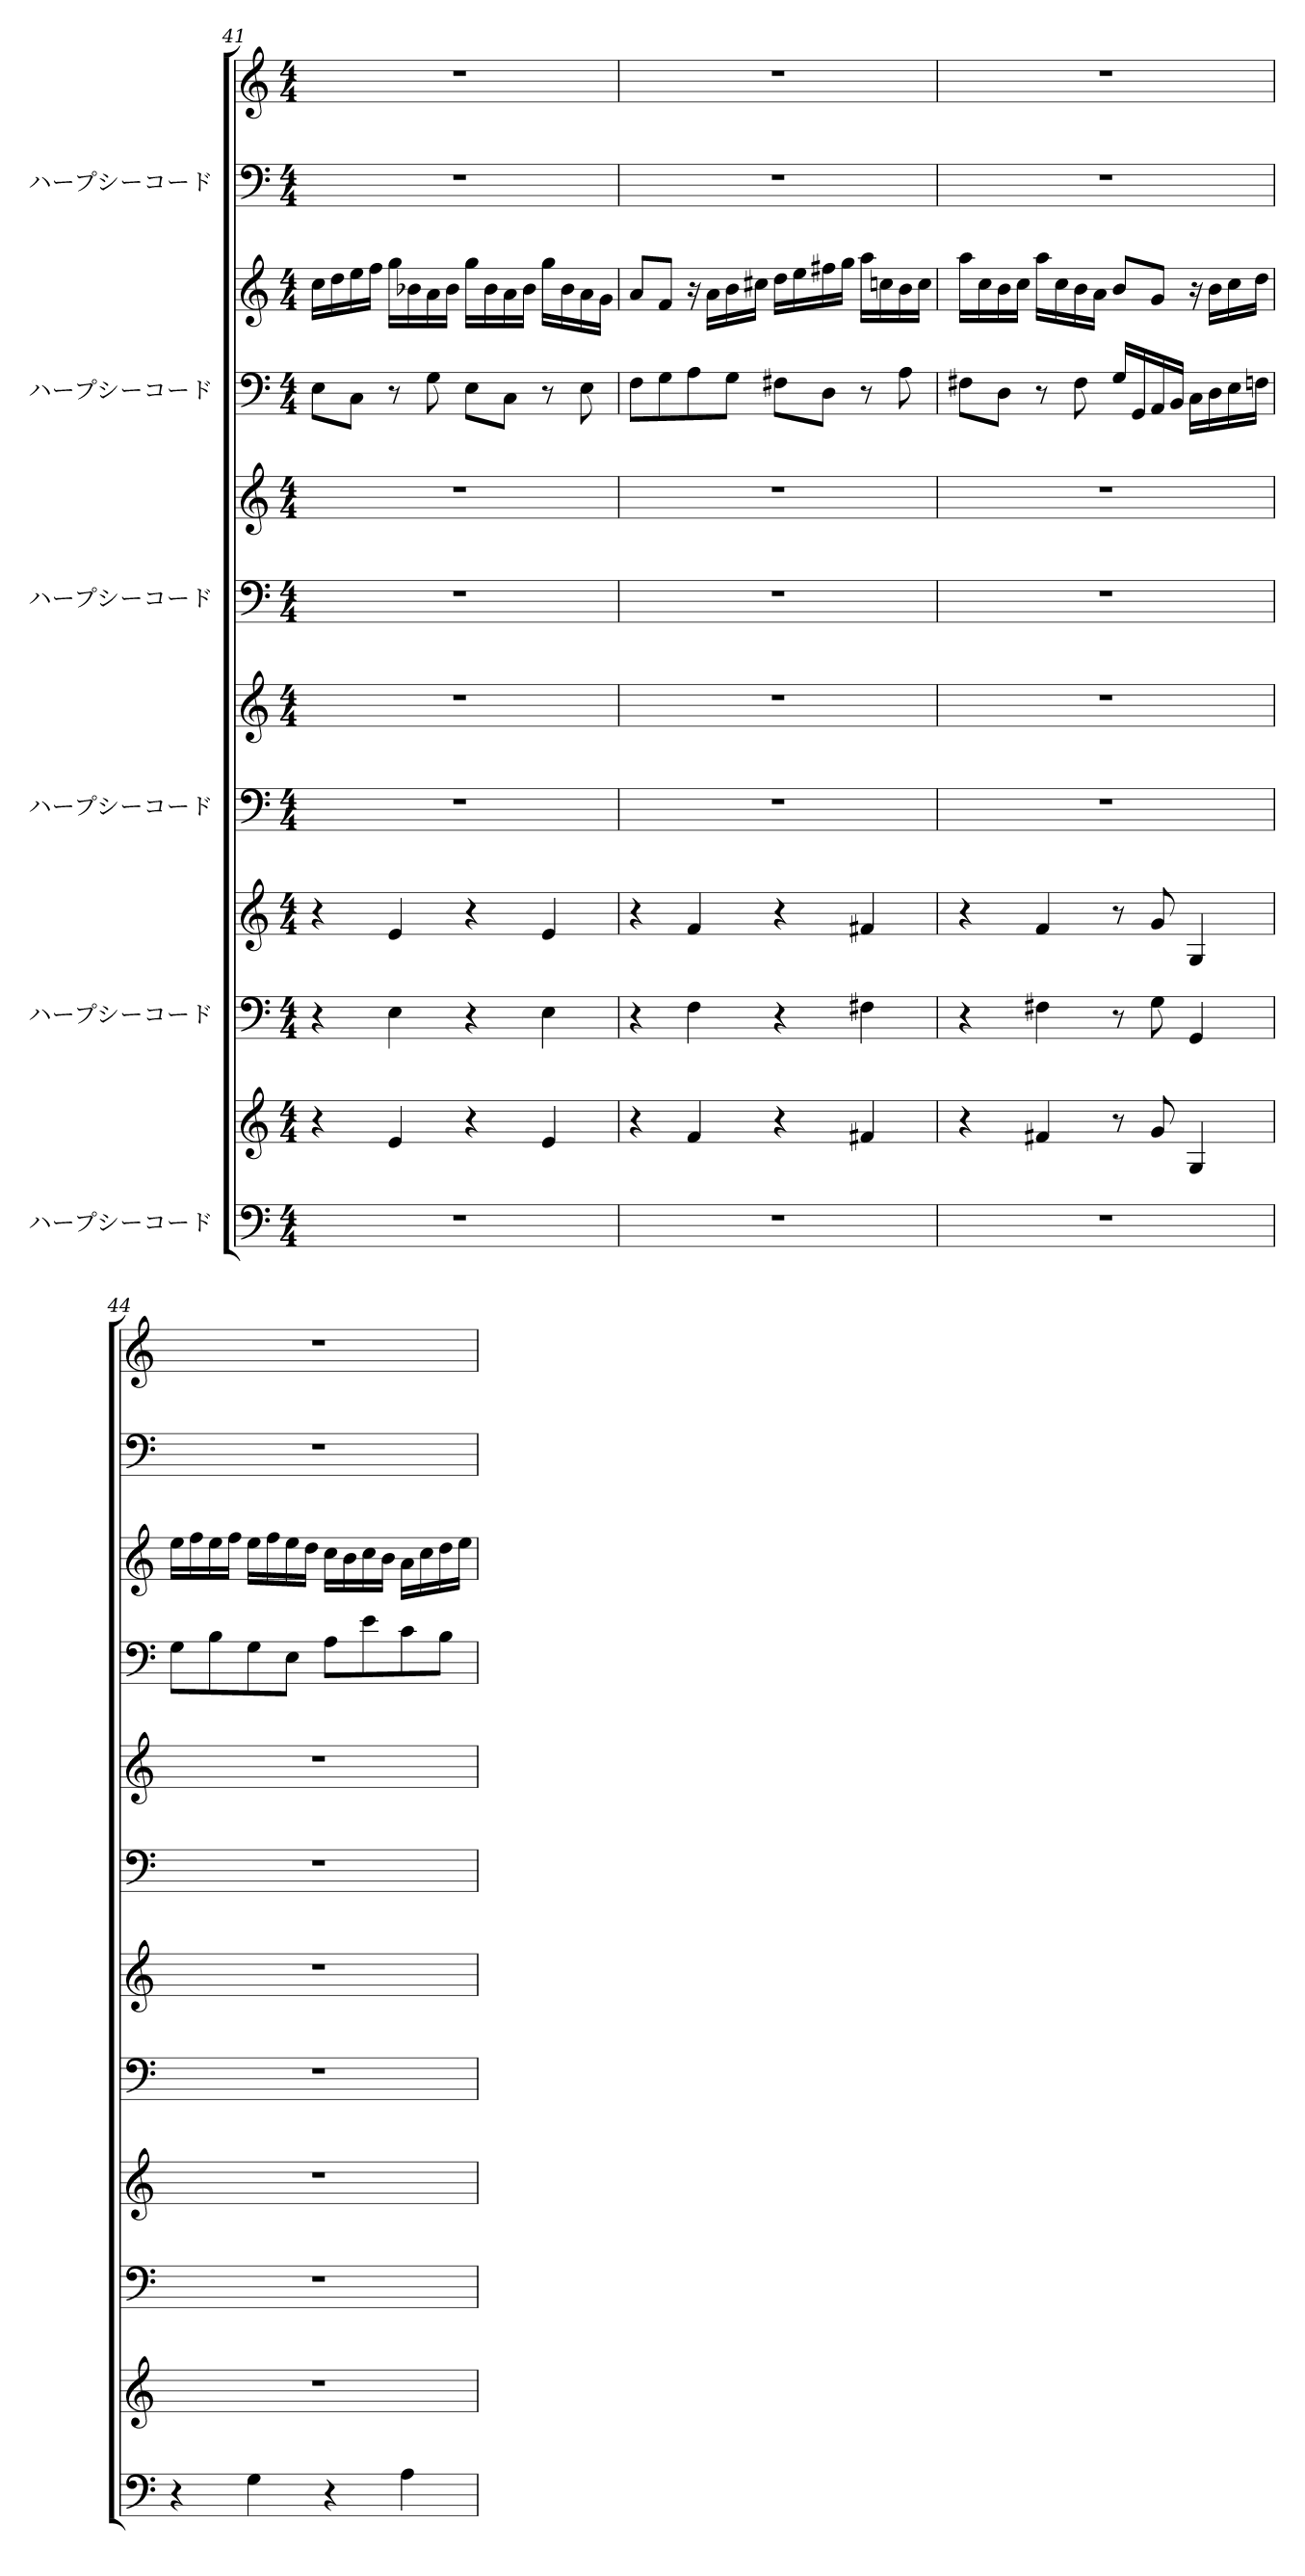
**kern	**kern	**kern	**kern	**kern	**kern	**kern	**kern	**kern	**kern	**kern	**kern
*part6	*part6	*part5	*part5	*part4	*part4	*part3	*part3	*part2	*part2	*part1	*part1
*staff12	*staff11	*staff10	*staff9	*staff8	*staff7	*staff6	*staff5	*staff4	*staff3	*staff2	*staff1
*I"ハープシーコード	*	*I"ハープシーコード	*	*I"ハープシーコード	*	*I"ハープシーコード	*	*I"ハープシーコード	*	*I"ハープシーコード	*
!!LO:PB:g=z
*clefF4	*clefG2	*clefF4	*clefG2	*clefF4	*clefG2	*clefF4	*clefG2	*clefF4	*clefG2	*clefF4	*clefG2
*k[]	*k[]	*k[]	*k[]	*k[]	*k[]	*k[]	*k[]	*k[]	*k[]	*k[]	*k[]
*M4/4	*M4/4	*M4/4	*M4/4	*M4/4	*M4/4	*M4/4	*M4/4	*M4/4	*M4/4	*M4/4	*M4/4
=41	=41	=41	=41	=41	=41	=41	=41	=41	=41	=41	=41
1r	4r	4r	4r	1r	1r	1r	1r	8E\L	16cc\LL	1r	1r
.	.	.	.	.	.	.	.	.	16dd\	.	.
.	.	.	.	.	.	.	.	8C\J	16ee\	.	.
.	.	.	.	.	.	.	.	.	16ff\JJ	.	.
.	4e/	4E\	4e/	.	.	.	.	8r	16gg\LL	.	.
.	.	.	.	.	.	.	.	.	16b-X\	.	.
.	.	.	.	.	.	.	.	8G\	16a\	.	.
.	.	.	.	.	.	.	.	.	16b-\JJ	.	.
.	4r	4r	4r	.	.	.	.	8E\L	16gg\LL	.	.
.	.	.	.	.	.	.	.	.	16b-\	.	.
.	.	.	.	.	.	.	.	8C\J	16a\	.	.
.	.	.	.	.	.	.	.	.	16b-\JJ	.	.
.	4e/	4E\	4e/	.	.	.	.	8r	16gg\LL	.	.
.	.	.	.	.	.	.	.	.	16b-\	.	.
.	.	.	.	.	.	.	.	8E\	16a\	.	.
.	.	.	.	.	.	.	.	.	16g\JJ	.	.
=42	=42	=42	=42	=42	=42	=42	=42	=42	=42	=42	=42
1r	4r	4r	4r	1r	1r	1r	1r	8F\L	8a/L	1r	1r
.	.	.	.	.	.	.	.	8G\	8f/J	.	.
.	4f/	4F\	4f/	.	.	.	.	8A\	16r	.	.
.	.	.	.	.	.	.	.	.	16a\LL	.	.
.	.	.	.	.	.	.	.	8G\J	16b\	.	.
.	.	.	.	.	.	.	.	.	16cc#X\JJ	.	.
.	4r	4r	4r	.	.	.	.	8F#X\L	16dd\LL	.	.
.	.	.	.	.	.	.	.	.	16ee\	.	.
.	.	.	.	.	.	.	.	8D\J	16ff#X\	.	.
.	.	.	.	.	.	.	.	.	16gg\JJ	.	.
.	4f#X/	4F#X\	4f#X/	.	.	.	.	8r	16aa\LL	.	.
.	.	.	.	.	.	.	.	.	16ccn\	.	.
.	.	.	.	.	.	.	.	8A\	16b\	.	.
.	.	.	.	.	.	.	.	.	16cc\JJ	.	.
!!LO:PB:g=z
=43	=43	=43	=43	=43	=43	=43	=43	=43	=43	=43	=43
1r	4r	4r	4r	1r	1r	1r	1r	8F#X\L	16aa\LL	1r	1r
.	.	.	.	.	.	.	.	.	16cc\	.	.
.	.	.	.	.	.	.	.	8D\J	16b\	.	.
.	.	.	.	.	.	.	.	.	16cc\JJ	.	.
.	4f#X/	4F#X\	4f/	.	.	.	.	8r	16aa\LL	.	.
.	.	.	.	.	.	.	.	.	16cc\	.	.
.	.	.	.	.	.	.	.	8F#\	16b\	.	.
.	.	.	.	.	.	.	.	.	16a\JJ	.	.
.	8r	8r	8r	.	.	.	.	16G/LL	8b/L	.	.
.	.	.	.	.	.	.	.	16GG/	.	.	.
.	8g/	8G\	8g/	.	.	.	.	16AA/	8g/J	.	.
.	.	.	.	.	.	.	.	16BB/JJ	.	.	.
.	4G/	4GG/	4G/	.	.	.	.	16C\LL	16r	.	.
.	.	.	.	.	.	.	.	16D\	16b\LL	.	.
.	.	.	.	.	.	.	.	16E\	16cc\	.	.
.	.	.	.	.	.	.	.	16Fn\JJ	16dd\JJ	.	.
=44	=44	=44	=44	=44	=44	=44	=44	=44	=44	=44	=44
4r	1r	1r	1r	1r	1r	1r	1r	8G\L	16ee\LL	1r	1r
.	.	.	.	.	.	.	.	.	16ff\	.	.
.	.	.	.	.	.	.	.	8B\	16ee\	.	.
.	.	.	.	.	.	.	.	.	16ff\JJ	.	.
4G\	.	.	.	.	.	.	.	8G\	16ee\LL	.	.
.	.	.	.	.	.	.	.	.	16ff\	.	.
.	.	.	.	.	.	.	.	8E\J	16ee\	.	.
.	.	.	.	.	.	.	.	.	16dd\JJ	.	.
4r	.	.	.	.	.	.	.	8A\L	16cc\LL	.	.
.	.	.	.	.	.	.	.	.	16b\	.	.
.	.	.	.	.	.	.	.	8e\	16cc\	.	.
.	.	.	.	.	.	.	.	.	16b\JJ	.	.
4A\	.	.	.	.	.	.	.	8c\	16a\LL	.	.
.	.	.	.	.	.	.	.	.	16cc\	.	.
.	.	.	.	.	.	.	.	8B\J	16dd\	.	.
.	.	.	.	.	.	.	.	.	16ee\JJ	.	.
=	=	=	=	=	=	=	=	=	=	=	=
*-	*-	*-	*-	*-	*-	*-	*-	*-	*-	*-	*-
